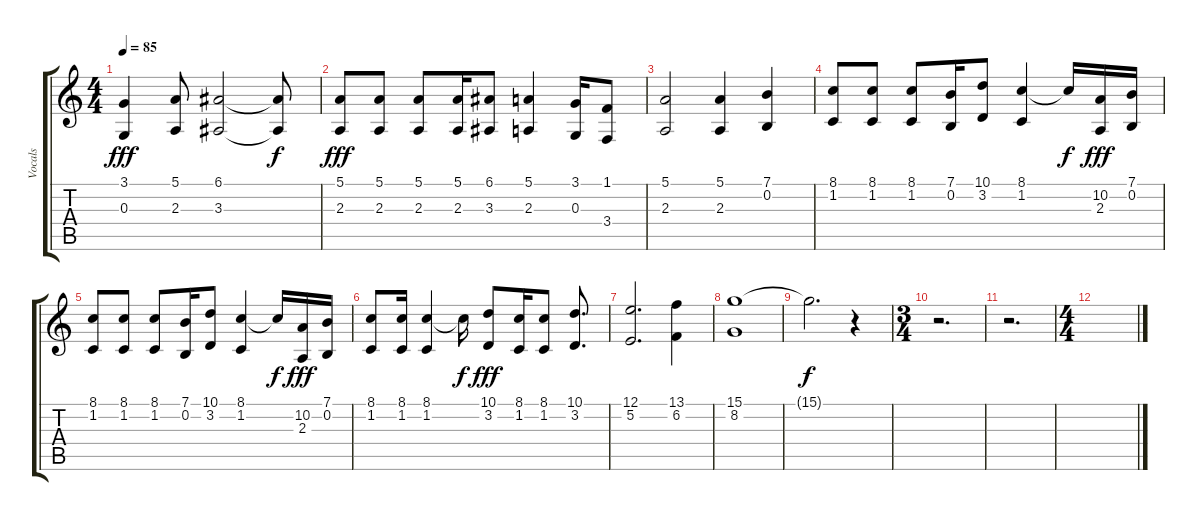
\track ("Vocals" "Vocals") {instrument vibraphone}
\staff {score tabs}
\tuning (E4 B3 G3 D3 A2 E2) {hide}
\ts (4 4)
\tempo 85
\clef g2
\ks c
(3.1 0.3).4{dy fff} (5.1 2.3).8 (6.1 3.3).2 (6.1{t} 3.3{t}).8{dy f} |
(5.1 2.3).8{dy fff} (5.1 2.3).8 (5.1 2.3).8 (5.1 2.3).16 (6.1 3.3).8 (5.1 2.3).4 (3.1 0.3).16 (1.1 3.4).8 |
(5.1 2.3).2 (5.1 2.3).4 (7.1 0.2).4 |
(8.1 1.2).8 (8.1 1.2).8 (8.1 1.2).8 (7.1 0.2).16 (10.1 3.2).8 (8.1 1.2).4 8.1{t}.16{dy f} (10.2 2.3).16{dy fff} (7.1 0.2).16 |
(8.1 1.2).8 (8.1 1.2).8 (8.1 1.2).8 (7.1 0.2).16 (10.1 3.2).8 (8.1 1.2).4 8.1{t}.16{dy f} (10.2 2.3).16{dy fff} (7.1 0.2).16 |
(8.1 1.2).8 (8.1 1.2).16 (8.1 1.2).4 8.1{t}.16{dy f} (10.1 3.2).8{dy fff} (8.1 1.2).16 (8.1 1.2).8 (10.1 3.2).8{d} |
(12.1 5.2).2{d} (13.1 6.2).4 |
(15.1 8.2).1 |
15.1{t}.2{d dy f} r.4 |
\ts (3 4)
r.2{d} |
r.2{d} |
\ts (4 4)
